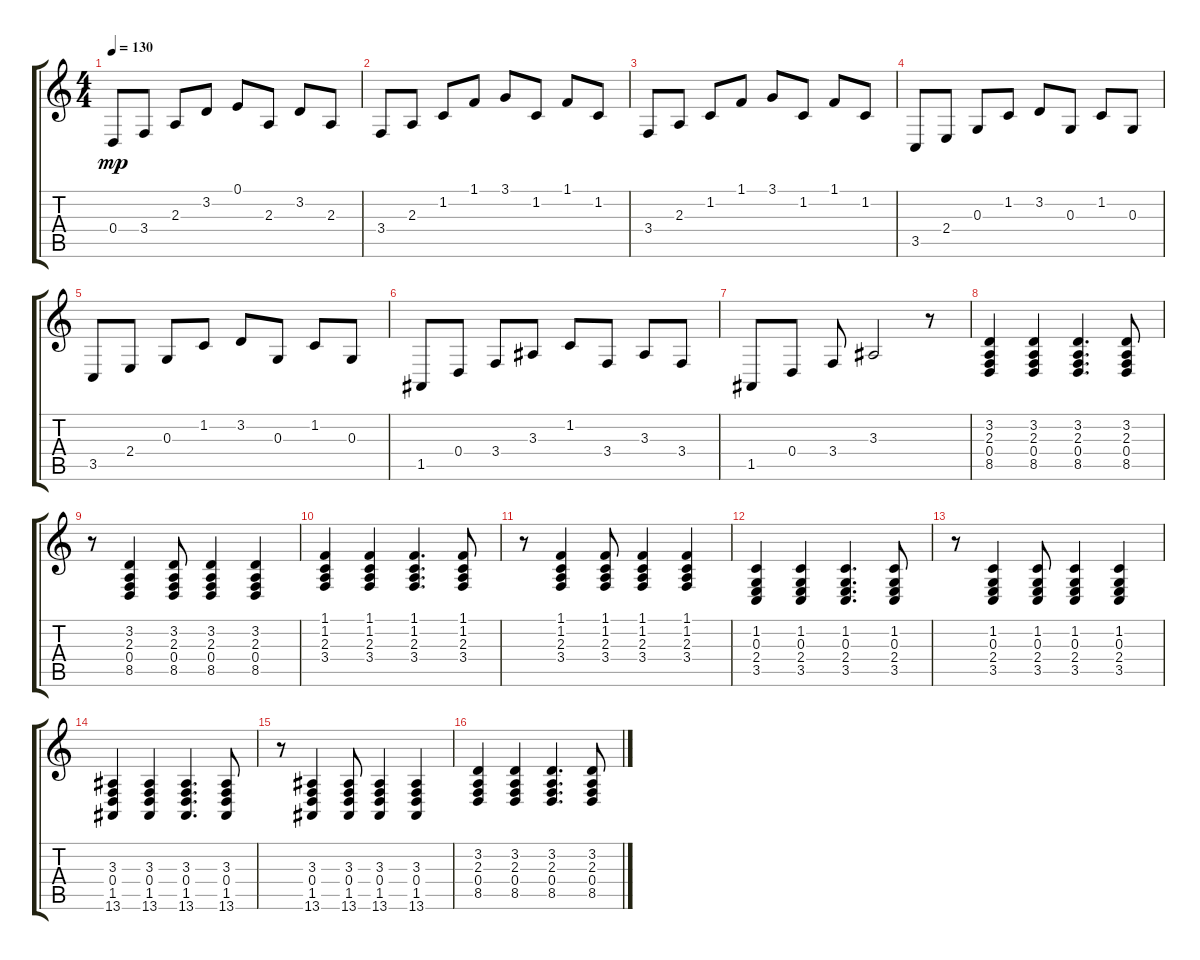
\track "" {instrument acousticgrandpiano}
\staff {score tabs}
\tuning (E4 B3 G3 D3 A2 E2) {hide}
\ts (4 4)
\tempo 130
\clef g2
\ks c
0.4.8{dy mp} 3.4.8 2.3.8 3.2.8 0.1.8 2.3.8 3.2.8 2.3.8 |
3.4.8 2.3.8 1.2.8 1.1.8 3.1.8 1.2.8 1.1.8 1.2.8 |
3.4.8 2.3.8 1.2.8 1.1.8 3.1.8 1.2.8 1.1.8 1.2.8 |
3.5.8 2.4.8 0.3.8 1.2.8 3.2.8 0.3.8 1.2.8 0.3.8 |
3.5.8 2.4.8 0.3.8 1.2.8 3.2.8 0.3.8 1.2.8 0.3.8 |
1.5.8 0.4.8 3.4.8 3.3.8 1.2.8 3.4.8 3.3.8 3.4.8 |
1.5.8 0.4.8 3.4.8 3.3.2 r.8 |
(3.2 2.3 0.4 8.5).4 (3.2 2.3 0.4 8.5).4 (3.2 2.3 0.4 8.5).4{d} (3.2 2.3 0.4 8.5).8 |
r.8 (3.2 2.3 0.4 8.5).4 (3.2 2.3 0.4 8.5).8 (3.2 2.3 0.4 8.5).4 (3.2 2.3 0.4 8.5).4 |
(1.1 1.2 2.3 3.4).4 (1.1 1.2 2.3 3.4).4 (1.1 1.2 2.3 3.4).4{d} (1.1 1.2 2.3 3.4).8 |
r.8 (1.1 1.2 2.3 3.4).4 (1.1 1.2 2.3 3.4).8 (1.1 1.2 2.3 3.4).4 (1.1 1.2 2.3 3.4).4 |
(1.2 0.3 2.4 3.5).4 (1.2 0.3 2.4 3.5).4 (1.2 0.3 2.4 3.5).4{d} (1.2 0.3 2.4 3.5).8 |
r.8 (1.2 0.3 2.4 3.5).4 (1.2 0.3 2.4 3.5).8 (1.2 0.3 2.4 3.5).4 (1.2 0.3 2.4 3.5).4 |
(3.3 0.4 1.5 13.6).4 (3.3 0.4 1.5 13.6).4 (3.3 0.4 1.5 13.6).4{d} (3.3 0.4 1.5 13.6).8 |
r.8 (3.3 0.4 1.5 13.6).4 (3.3 0.4 1.5 13.6).8 (3.3 0.4 1.5 13.6).4 (3.3 0.4 1.5 13.6).4 |
(3.2 2.3 0.4 8.5).4 (3.2 2.3 0.4 8.5).4 (3.2 2.3 0.4 8.5).4{d} (3.2 2.3 0.4 8.5).8
